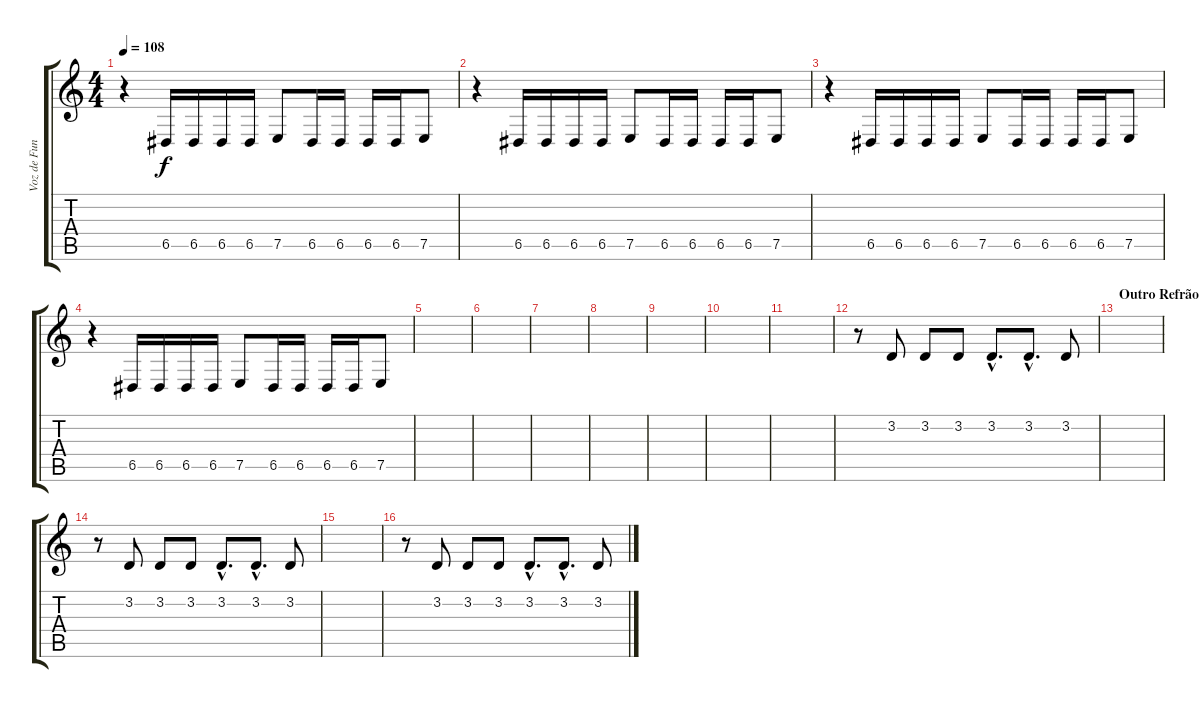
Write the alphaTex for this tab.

\track ("Voz de Fundo(Shinoda)" "Voz de Fun") {instrument clarinet}
\staff {score tabs}
\tuning (E4 B3 G3 D3 A2 E2) {hide}
\ts (4 4)
\tempo 108
\clef g2
\ks c
r.4{dy f} 6.5.16 6.5.16 6.5.16 6.5.16 7.5.8 6.5.16 6.5.16 6.5.16 6.5.16 7.5.8 |
r.4 6.5.16 6.5.16 6.5.16 6.5.16 7.5.8 6.5.16 6.5.16 6.5.16 6.5.16 7.5.8 |
r.4 6.5.16 6.5.16 6.5.16 6.5.16 7.5.8 6.5.16 6.5.16 6.5.16 6.5.16 7.5.8 |
r.4 6.5.16 6.5.16 6.5.16 6.5.16 7.5.8 6.5.16 6.5.16 6.5.16 6.5.16 7.5.8 |
|
|
|
|
|
|
|
r.8 3.2.8 3.2.8 3.2.8 3.2{hac}.8{d} 3.2{hac}.8{d} 3.2.8 |
\section ("" "Outro Refrão")
|
r.8 3.2.8 3.2.8 3.2.8 3.2{hac}.8{d} 3.2{hac}.8{d} 3.2.8 |
|
r.8 3.2.8 3.2.8 3.2.8 3.2{hac}.8{d} 3.2{hac}.8{d} 3.2.8
